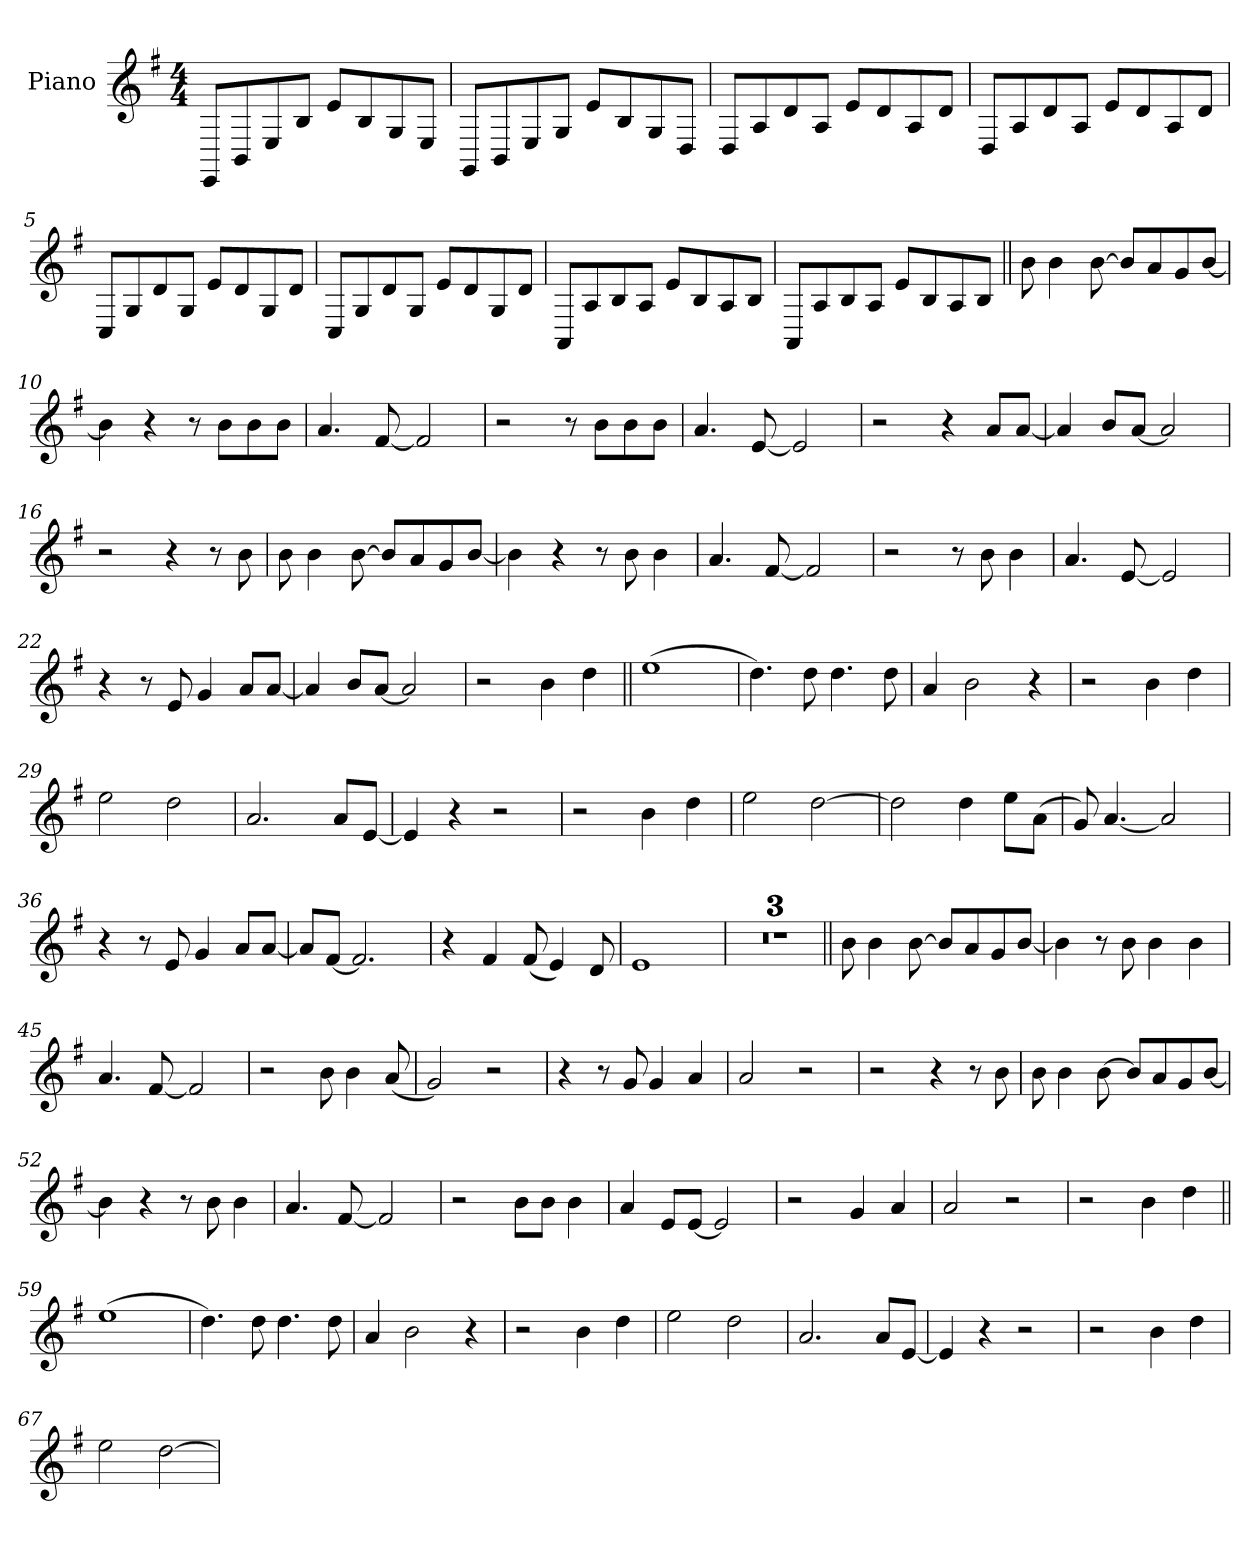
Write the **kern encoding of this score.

**kern
*part1
*staff1
*I"Piano
*I'Pno.
*clefG2
*k[f#]
*M4/4
=1
8EE!L
8BB!
8E!
8B!J
8e!L
8B!
8G!
8E!J
=2
8GG!L
8BB!
8E!
8G!J
8e!L
8B!
8G!
8D!J
=3
8D!L
8A!
8d!
8A!J
8e!L
8d!
8A!
8d!J
=4
8D!L
8A!
8d!
8A!J
8e!L
8d!
8A!
8d!J
=5
8C!L
8G!
8d!
8G!J
8e!L
8d!
8G!
8d!J
=6
8C!L
8G!
8d!
8G!J
8e!L
8d!
8G!
8d!J
=7
8AA!L
8A!
8B!
8A!J
8e!L
8B!
8A!
8B!J
=8
8AA!L
8A!
8B!
8A!J
8e!L
8B!
8A!
8B!J
=9||
8b
4b
[8b
8bL]
8a
8g
[8bJ
=10
4b]
4r
8r
8bL
8b
8bJ
=11
4.a
[8f#
2f#]
=12
2r
8r
8bL
8b
8bJ
=13
4.a
[8e
2e]
=14
2r
4r
8aL
[8aJ
=15
4a]
8bL
[8aJ
2a]
=16
2r
4r
8r
8b
=17
8b
4b
[8b
8bL]
8a
8g
[8bJ
=18
4b]
4r
8r
8b
4b
=19
4.a
[8f#
2f#]
=20
2r
8r
8b
4b
=21
4.a
[8e
2e]
=22
4r
8r
8e
4g
8aL
[8aJ
=23
4a]
8bL
[8aJ
2a]
=24
2r
4b
4dd
=25||
(>1ee
=26
4.dd)
8dd
4.dd
8dd
=27
4a
2b
4r
=28
2r
4b
4dd
=29
2ee
2dd
=30
2.a
8aL
[8eJ
=31
4e]
4r
2r
=32
2r
4b
4dd
=33
2ee
[2dd
=34
2dd]
4dd
8eeL
(>8aJ
=35
8g)
[4.a
2a]
=36
4r
8r
8e
4g
8aL
[8aJ
=37
8aL]
[8f#J
2.f#]
=38
4r
4f#
(<8f#
4e)
8d
=39
1e
=40
1r
=41
1r
=42
1r
=43||
8b
4b
[8b
8bL]
8a
8g
[8bJ
=44
4b]
8r
8b
4b
4b
=45
4.a
[8f#
2f#]
=46
2r
8b
4b
(<8a
=47
2g)
2r
=48
4r
8r
8g
4g
4a
=49
2a
2r
=50
2r
4r
8r
8b
=51
8b
4b
[8b
8bL]
8a
8g
[8bJ
=52
4b]
4r
8r
8b
4b
=53
4.a
[8f#
2f#]
=54
2r
8bL
8bJ
4b
=55
4a
8eL
[8eJ
2e]
=56
2r
4g
4a
=57
2a
2r
=58
2r
4b
4dd
=59||
(>1ee
=60
4.dd)
8dd
4.dd
8dd
=61
4a
2b
4r
=62
2r
4b
4dd
=63
2ee
2dd
=64
2.a
8aL
[8eJ
=65
4e]
4r
2r
=66
2r
4b
4dd
=67
2ee
[2dd
=
*-
